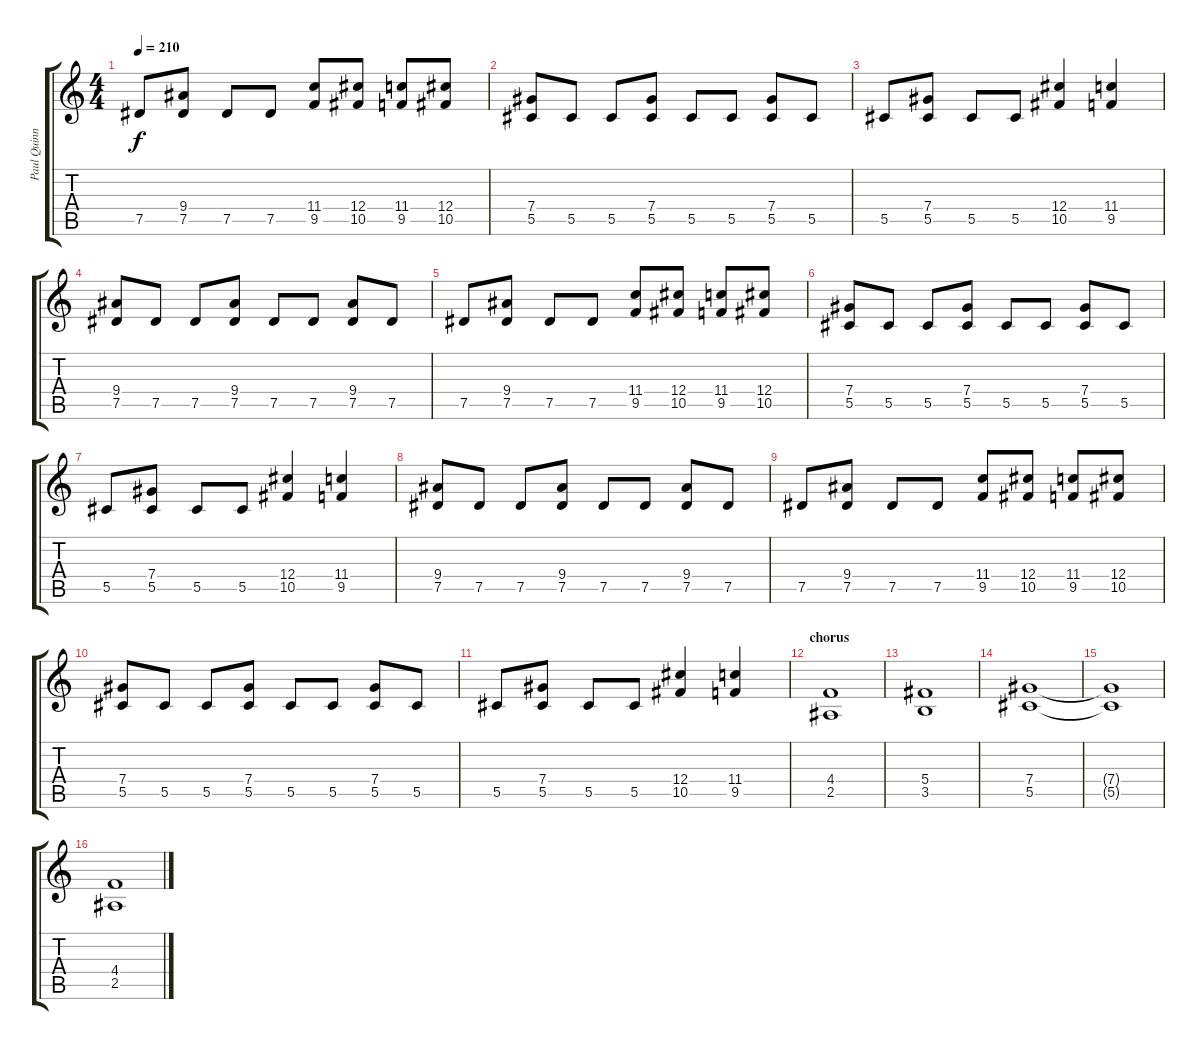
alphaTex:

\track ("Paul Quinn" "Paul Quinn") {instrument distortionguitar}
\staff {score tabs}
\tuning (Eb4 Bb3 Gb3 Db3 Ab2 Eb2) {hide}
\ts (4 4)
\tempo 210
\clef g2
\ks c
7.5.8{dy f} (9.4 7.5).8 7.5.8 7.5.8 (11.4 9.5).8 (12.4 10.5).8 (11.4 9.5).8 (12.4 10.5).8 |
(7.4 5.5).8 5.5.8 5.5.8 (7.4 5.5).8 5.5.8 5.5.8 (7.4 5.5).8 5.5.8 |
5.5.8 (7.4 5.5).8 5.5.8 5.5.8 (12.4 10.5).4 (11.4 9.5).4 |
(9.4 7.5).8 7.5.8 7.5.8 (9.4 7.5).8 7.5.8 7.5.8 (9.4 7.5).8 7.5.8 |
7.5.8 (9.4 7.5).8 7.5.8 7.5.8 (11.4 9.5).8 (12.4 10.5).8 (11.4 9.5).8 (12.4 10.5).8 |
(7.4 5.5).8 5.5.8 5.5.8 (7.4 5.5).8 5.5.8 5.5.8 (7.4 5.5).8 5.5.8 |
5.5.8 (7.4 5.5).8 5.5.8 5.5.8 (12.4 10.5).4 (11.4 9.5).4 |
(9.4 7.5).8 7.5.8 7.5.8 (9.4 7.5).8 7.5.8 7.5.8 (9.4 7.5).8 7.5.8 |
7.5.8 (9.4 7.5).8 7.5.8 7.5.8 (11.4 9.5).8 (12.4 10.5).8 (11.4 9.5).8 (12.4 10.5).8 |
(7.4 5.5).8 5.5.8 5.5.8 (7.4 5.5).8 5.5.8 5.5.8 (7.4 5.5).8 5.5.8 |
5.5.8 (7.4 5.5).8 5.5.8 5.5.8 (12.4 10.5).4 (11.4 9.5).4 |
\section ("" "chorus")
(4.4 2.5).1 |
(5.4 3.5).1 |
(7.4 5.5).1 |
(7.4{t} 5.5{t}).1 |
(4.4 2.5).1
